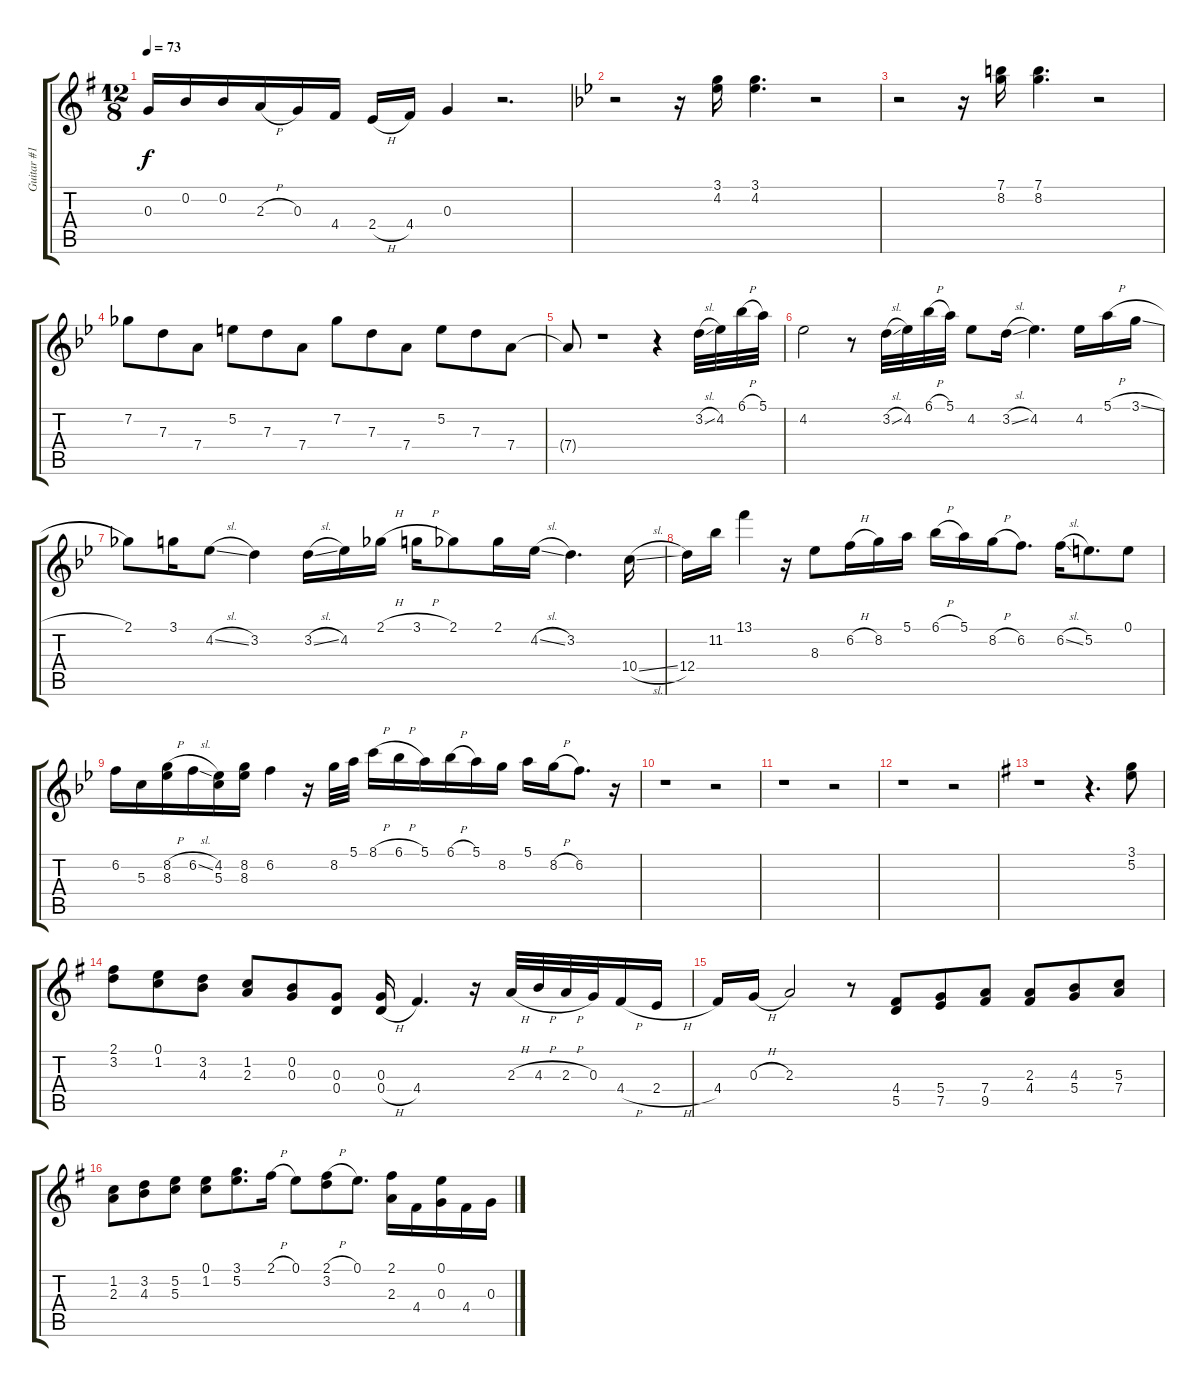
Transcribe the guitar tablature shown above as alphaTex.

\track ("Guitar #1" "Guitar #1") {instrument acousticguitarnylon}
\staff {score tabs}
\tuning (E4 B3 G3 D3 A2 E2) {hide}
\ts (12 8)
\tempo 73
\clef g2
\ks g
0.3.16{dy f} 0.2.16 0.2.16 2.3{h}.16 0.3.16 4.4.16 2.4{h}.16 4.4.16 0.3.4 r.2{d} |
\ks bb
r.2 r.16 (3.1 4.2).16 (3.1 4.2).4{d} r.2 |
r.2 r.16 (7.1 8.2).16 (7.1 8.2).4{d} r.2 |
7.2.8 7.3.8 7.4.8 5.2.8 7.3.8 7.4.8 7.2.8 7.3.8 7.4.8 5.2.8 7.3.8 7.4.8 |
7.4{t}.8 r.1 r.4 3.2{sl}.32 4.2.32 6.1{h}.32 5.1.32 |
4.2.2 r.8 3.2{sl}.32 4.2.32 6.1{h}.32 5.1.32 4.2.8 3.2{sl}.16 4.2.4{d} 4.2.16 5.1{h}.16 3.1{sl}.16 |
2.1.8 3.1.16 4.2{sl}.8 3.2.4 3.2{sl}.16 4.2.16 2.1{h}.16 3.1{h}.16 2.1.8 2.1.16 4.2{sl}.16 3.2.4{d} 10.4{sl}.16 |
12.4.16 11.2.16 13.1.4 r.16 8.3.8 6.2{h}.16 8.2.16 5.1.16 6.1{h}.16 5.1.16 8.2{h}.16 6.2.8{d} 6.2{sl}.16 5.2.8{d} 0.1.8 |
6.2.16 5.3.16 (8.2{h} 8.3).16 6.2{sl}.16 (4.2 5.3).16 (8.2 8.3).16 6.2.4 r.16 8.2.32 5.1.32 8.1{h}.16 6.1{h}.16 5.1.16 6.1{h}.16 5.1.16 8.2.16 5.1.16 8.2{h}.16 6.2.8{d} r.16 |
r.1 r.2 |
r.1 r.2 |
r.1 r.2 |
\ks g
r.1 r.4{d} (3.1 5.2).8 |
(2.1 3.2).8 (0.1 1.2).8 (3.2 4.3).8 (1.2 2.3).8 (0.2 0.3).8 (0.3 0.4).8 (0.3 0.4{h}).16 4.4.4{d} r.16 2.3{h}.32 4.3{h}.32 2.3{h}.32 0.3.32 4.4{h}.16 2.4{h}.16 |
4.4.16 0.3{h}.16 2.3.2 r.8 (4.4 5.5).8 (5.4 7.5).8 (7.4 9.5).8 (2.3 4.4).8 (4.3 5.4).8 (5.3 7.4).8 |
(1.2 2.3).8 (3.2 4.3).8 (5.2 5.3).8 (0.1 1.2).8 (3.1 5.2).8{d} 2.1{h}.16 0.1.8 (2.1{h} 3.2).8 0.1.8{d} (2.1 2.3).16 4.4.16 (0.1 0.3).16 4.4.16 0.3.16
